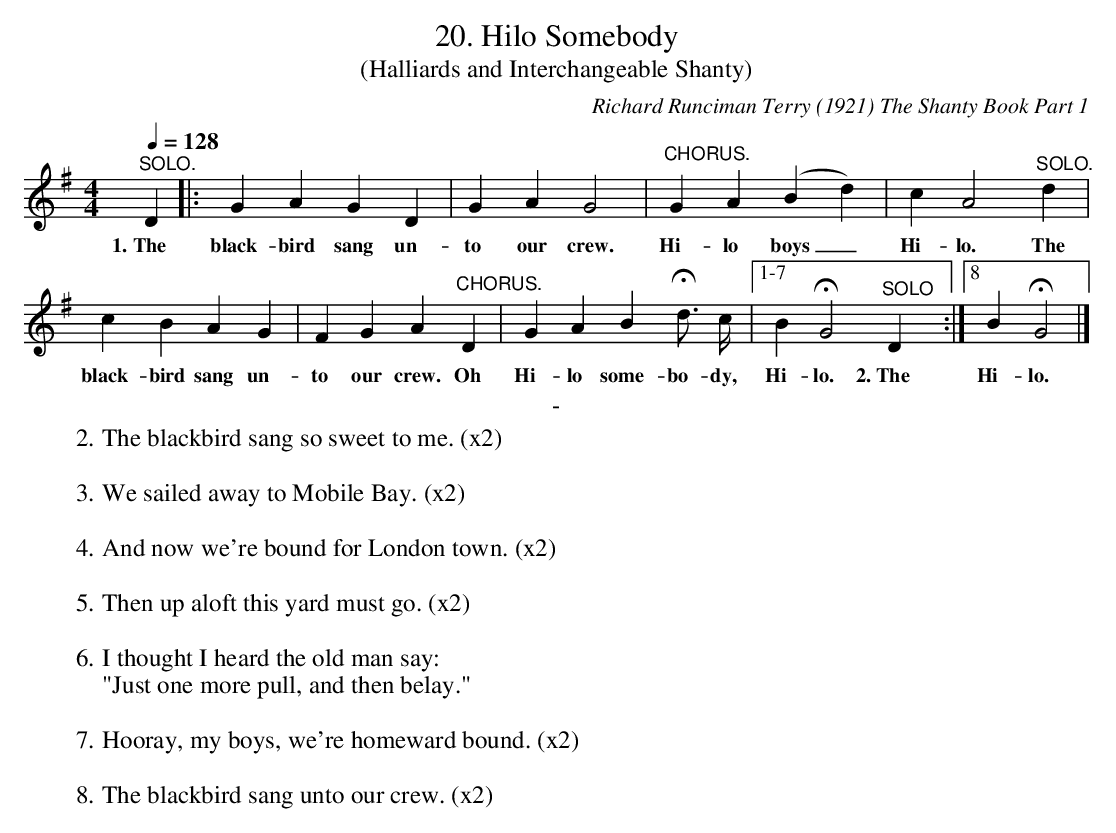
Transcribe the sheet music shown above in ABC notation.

X:1
T:20. Hilo Somebody
T:(Halliards and Interchangeable Shanty)
C:Richard Runciman Terry (1921) The Shanty Book Part 1
L:1/4
Q:1/4=128
M:4/4
K:G
"^SOLO." D |: G A G D | G A G2 |"^CHORUS." G A (B d) | c A2 "^SOLO." d |$
w: 1.~The | black- bird sang un- | to our crew. | Hi- lo boys_ | Hi- lo. The |
c B A G | F G A"^CHORUS." D | G A B Hd/> c/ |1-7 B HG2 "^SOLO" D :|8  B HG2 |]
w: black- bird sang un- | to our crew. Oh | Hi- lo some-bo-dy, | Hi- lo. 2.~The | Hi- lo.|
T: -
W: 2. The blackbird sang so sweet to me. (x2)
W:
W: 3. We sailed away to Mobile Bay. (x2)
W:
W: 4. And now we're bound for London town. (x2)
W:
W: 5. Then up aloft this yard must go. (x2)
W:
W: 6. I thought I heard the old man say:
W: "Just one more pull, and then belay."
W:
W: 7. Hooray, my boys, we're homeward bound. (x2)
W:
W: 8. The blackbird sang unto our crew. (x2)
